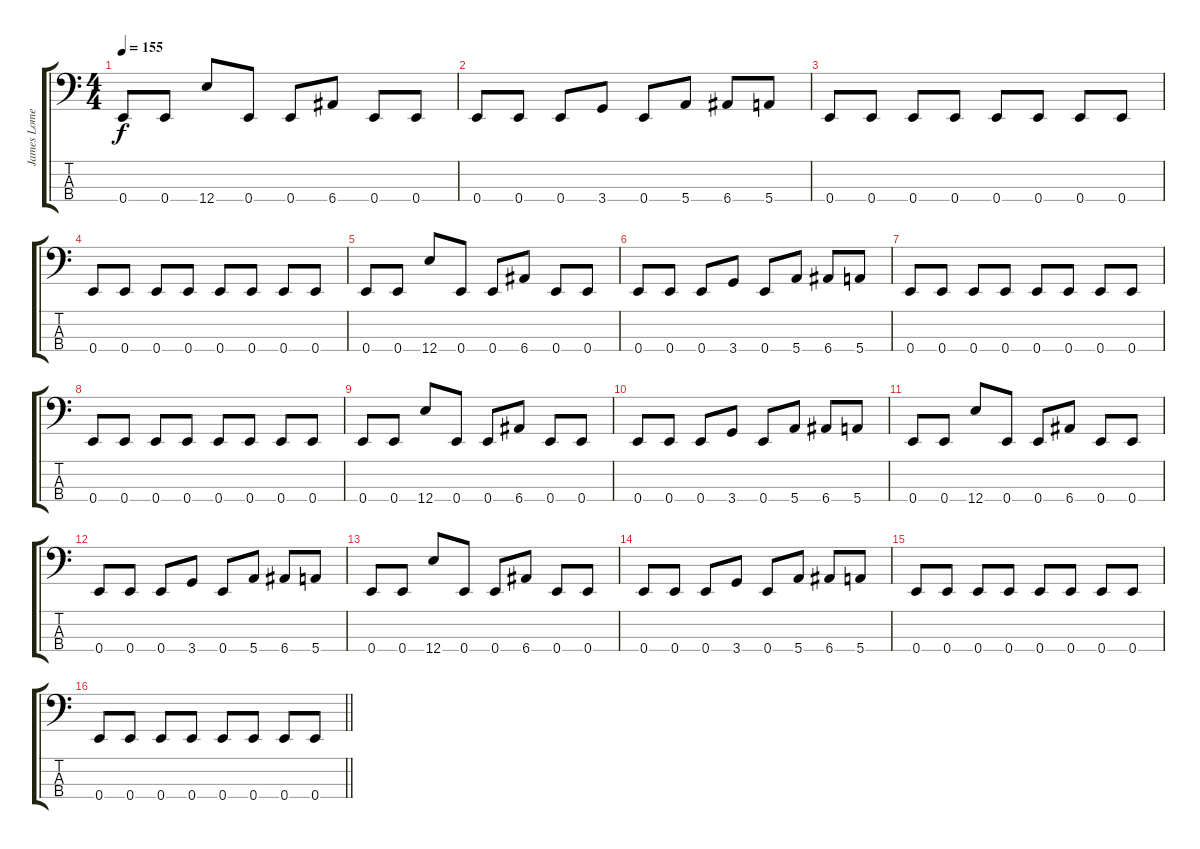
\track ("James Lomenzo" "James Lome") {instrument electricbasspick}
\staff {score tabs}
\tuning (G2 D2 A1 E1) {hide}
\ts (4 4)
\tempo 155
\clef f4
\ks c
0.4.8{dy f} 0.4.8 12.4.8 0.4.8 0.4.8 6.4.8 0.4.8 0.4.8 |
0.4.8 0.4.8 0.4.8 3.4.8 0.4.8 5.4.8 6.4.8 5.4.8 |
0.4.8 0.4.8 0.4.8 0.4.8 0.4.8 0.4.8 0.4.8 0.4.8 |
0.4.8 0.4.8 0.4.8 0.4.8 0.4.8 0.4.8 0.4.8 0.4.8 |
0.4.8 0.4.8 12.4.8 0.4.8 0.4.8 6.4.8 0.4.8 0.4.8 |
0.4.8 0.4.8 0.4.8 3.4.8 0.4.8 5.4.8 6.4.8 5.4.8 |
0.4.8 0.4.8 0.4.8 0.4.8 0.4.8 0.4.8 0.4.8 0.4.8 |
0.4.8 0.4.8 0.4.8 0.4.8 0.4.8 0.4.8 0.4.8 0.4.8 |
0.4.8 0.4.8 12.4.8 0.4.8 0.4.8 6.4.8 0.4.8 0.4.8 |
0.4.8 0.4.8 0.4.8 3.4.8 0.4.8 5.4.8 6.4.8 5.4.8 |
0.4.8 0.4.8 12.4.8 0.4.8 0.4.8 6.4.8 0.4.8 0.4.8 |
0.4.8 0.4.8 0.4.8 3.4.8 0.4.8 5.4.8 6.4.8 5.4.8 |
0.4.8 0.4.8 12.4.8 0.4.8 0.4.8 6.4.8 0.4.8 0.4.8 |
0.4.8 0.4.8 0.4.8 3.4.8 0.4.8 5.4.8 6.4.8 5.4.8 |
0.4.8 0.4.8 0.4.8 0.4.8 0.4.8 0.4.8 0.4.8 0.4.8 |
\barLineRight lightlight
0.4.8 0.4.8 0.4.8 0.4.8 0.4.8 0.4.8 0.4.8 0.4.8
